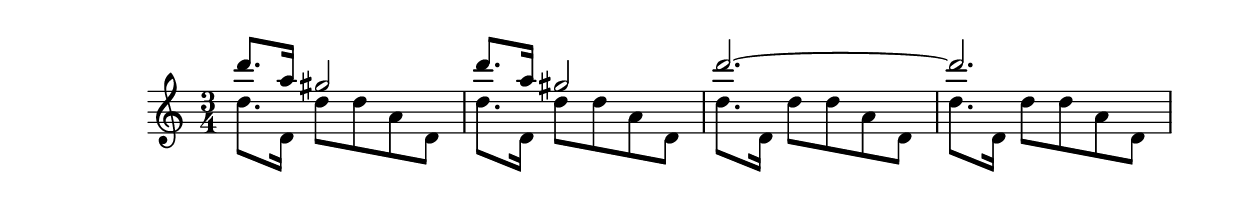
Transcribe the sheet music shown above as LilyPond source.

\version "2.18.2"
\header {
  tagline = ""  % removed
}
% \include "lilypond-book-preamble.ly"


%global = {
%\key d \major
% \time 6/4
%}


\parallelMusic #'(
voiceA 
voiceB 
) 

%voiceC
%voiceD
% можно добавить ф-но треки:
% rhMusic
% lhMusic

{
  % Bar 1
 \time 3/4  d''8. a16 gis2 |
  d'8. d,16 d'8 d a d, |

  %------------------------

  % Bar 2
  d'8. a16 gis2 |
  d'8. d,16 d'8 d a d, |
  %-------------------------

  % Bar 3
  d'2.~ |
  d'8. d,16 d'8 d a d, |
  %-------------------------

  % Bar 4
  d2. |
  d'8. d,16 d'8 d a d, |
  %-------------------------
}


\new StaffGroup << 
  \new Staff  
%   \with {instrumentName = #"Струнные "}   
% \global
% <<
    << \relative c' { \voiceA } \\ \relative c' { \voiceB } >>
% \new Staff 
%   \with {instrumentName = #"Челеста "}  
%     \relative c'  { \voiceC }
% \new Staff 
%   \with {instrumentName = #"Бас гитара "}  
%   \relative c'  {\clef bass  \voiceD } 
%>>
%  \new PianoStaff <<
%    \new Staff \rhMusic
%    \new Staff \lhMusic
%    >>
>>
